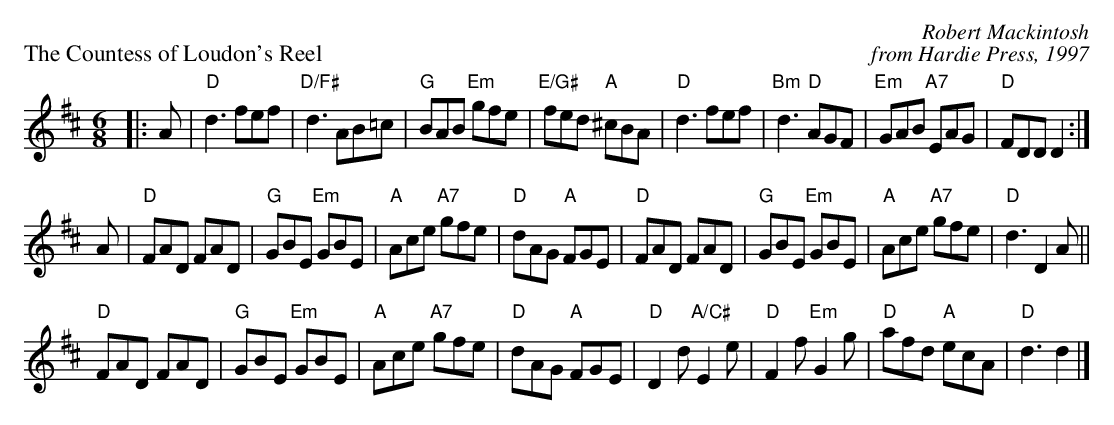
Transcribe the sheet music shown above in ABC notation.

X:1
P: The Countess of Loudon's Reel
C: Robert Mackintosh
C: from Hardie Press, 1997
M: 6/8
K: D
L: 1/8
|: A| "D" d3 fef|"D/F#"d3 AB=c| "G"BAB "Em"gfe|"E/G#"fed "A"^cBA| "D" d3 fef|"Bm"d3 "D"AGF|"Em"GAB "A7"EAG|"D"FDD D2 :|
A|"D"FAD FAD|"G"GBE "Em"GBE|"A"Ace "A7"gfe|"D"dAG "A"FGE|"D"FAD FAD|"G"GBE "Em"GBE|"A"Ace "A7"gfe|"D"d3 D2 A||
"D"FAD FAD|"G"GBE "Em"GBE|"A"Ace "A7"gfe|"D"dAG "A"FGE|"D"D2 d "A/C#"E2 e|"D"F2 f "Em"G2 g|"D"afd "A"ecA|"D"d3 d2|]
